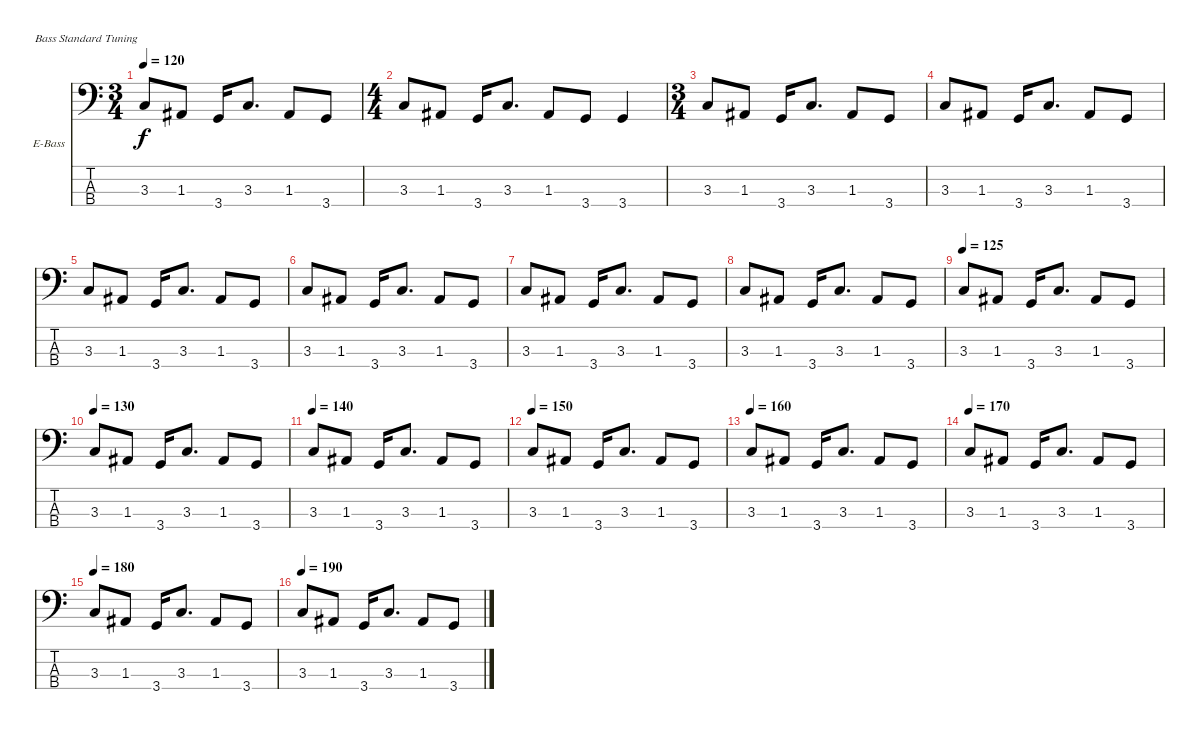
\defaultSystemsLayout 4
\bracketExtendMode nobrackets
\firstSystemTrackNameOrientation horizontal
\otherSystemsTrackNameOrientation horizontal
\track ("Jeff Ament" "E-Bass") {instrument electricbassfinger}
\staff {score tabs}
\tuning (G2 D2 A1 E1)
\ts (3 4)
\tempo 120
\clef f4
\ks c
3.3.8{dy f} 1.3.8 3.4.16 3.3.8{d} 1.3.8 3.4.8 |
\ts (4 4)
3.3.8 1.3.8 3.4.16 3.3.8{d} 1.3.8 3.4.8 3.4.4 |
\ts (3 4)
3.3.8 1.3.8 3.4.16 3.3.8{d} 1.3.8 3.4.8 |
3.3.8 1.3.8 3.4.16 3.3.8{d} 1.3.8 3.4.8 |
3.3.8 1.3.8 3.4.16 3.3.8{d} 1.3.8 3.4.8 |
3.3.8 1.3.8 3.4.16 3.3.8{d} 1.3.8 3.4.8 |
3.3.8 1.3.8 3.4.16 3.3.8{d} 1.3.8 3.4.8 |
3.3.8 1.3.8 3.4.16 3.3.8{d} 1.3.8 3.4.8 |
\tempo 125
3.3.8 1.3.8 3.4.16 3.3.8{d} 1.3.8 3.4.8 |
\tempo 130
3.3.8 1.3.8 3.4.16 3.3.8{d} 1.3.8 3.4.8 |
\tempo 140
3.3.8 1.3.8 3.4.16 3.3.8{d} 1.3.8 3.4.8 |
\tempo 150
3.3.8 1.3.8 3.4.16 3.3.8{d} 1.3.8 3.4.8 |
\tempo 160
3.3.8 1.3.8 3.4.16 3.3.8{d} 1.3.8 3.4.8 |
\tempo 170
3.3.8 1.3.8 3.4.16 3.3.8{d} 1.3.8 3.4.8 |
\tempo 180
3.3.8 1.3.8 3.4.16 3.3.8{d} 1.3.8 3.4.8 |
\tempo 190
3.3.8 1.3.8 3.4.16 3.3.8{d} 1.3.8 3.4.8
